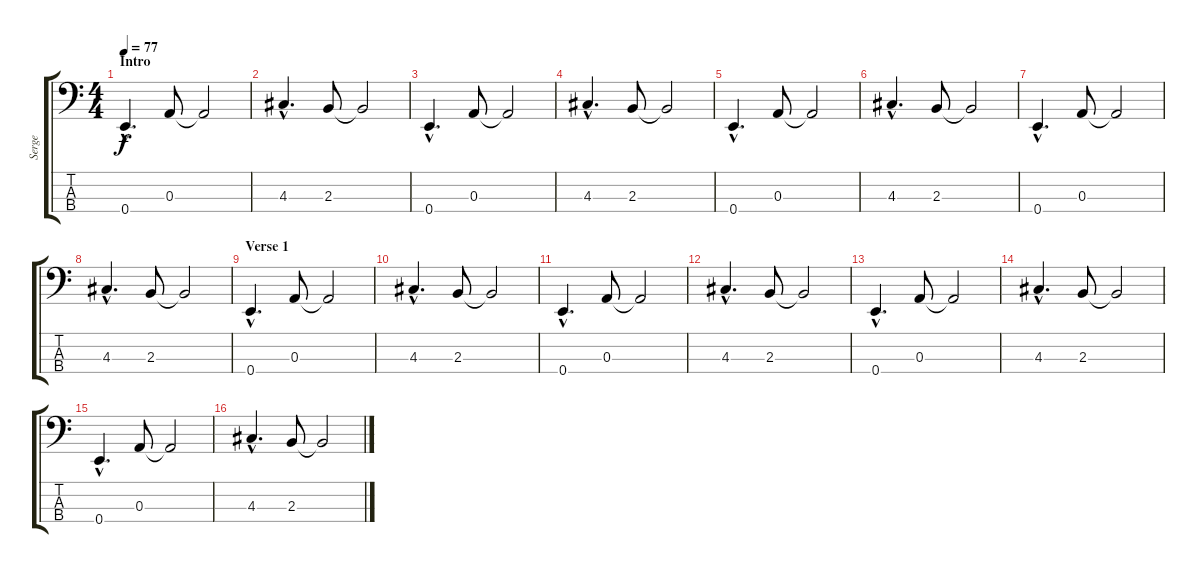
\track ("Serge" "Serge") {instrument acousticbass}
\staff {score tabs}
\tuning (G2 D2 A1 E1) {hide}
\ts (4 4)
\section ("" "Intro")
\tempo 77
\clef f4
\ks c
0.4{hac}.4{d dy f instrument acousticbass} 0.3.8 0.3{t}.2 |
4.3{hac}.4{d} 2.3.8 2.3{t}.2 |
0.4{hac}.4{d} 0.3.8 0.3{t}.2 |
4.3{hac}.4{d} 2.3.8 2.3{t}.2 |
0.4{hac}.4{d} 0.3.8 0.3{t}.2 |
4.3{hac}.4{d} 2.3.8 2.3{t}.2 |
0.4{hac}.4{d} 0.3.8 0.3{t}.2 |
4.3{hac}.4{d} 2.3.8 2.3{t}.2 |
\section ("" "Verse 1")
0.4{hac}.4{d} 0.3.8 0.3{t}.2 |
4.3{hac}.4{d} 2.3.8 2.3{t}.2 |
0.4{hac}.4{d} 0.3.8 0.3{t}.2 |
4.3{hac}.4{d} 2.3.8 2.3{t}.2 |
0.4{hac}.4{d} 0.3.8 0.3{t}.2 |
4.3{hac}.4{d} 2.3.8 2.3{t}.2 |
0.4{hac}.4{d} 0.3.8 0.3{t}.2 |
4.3{hac}.4{d} 2.3.8 2.3{t}.2
